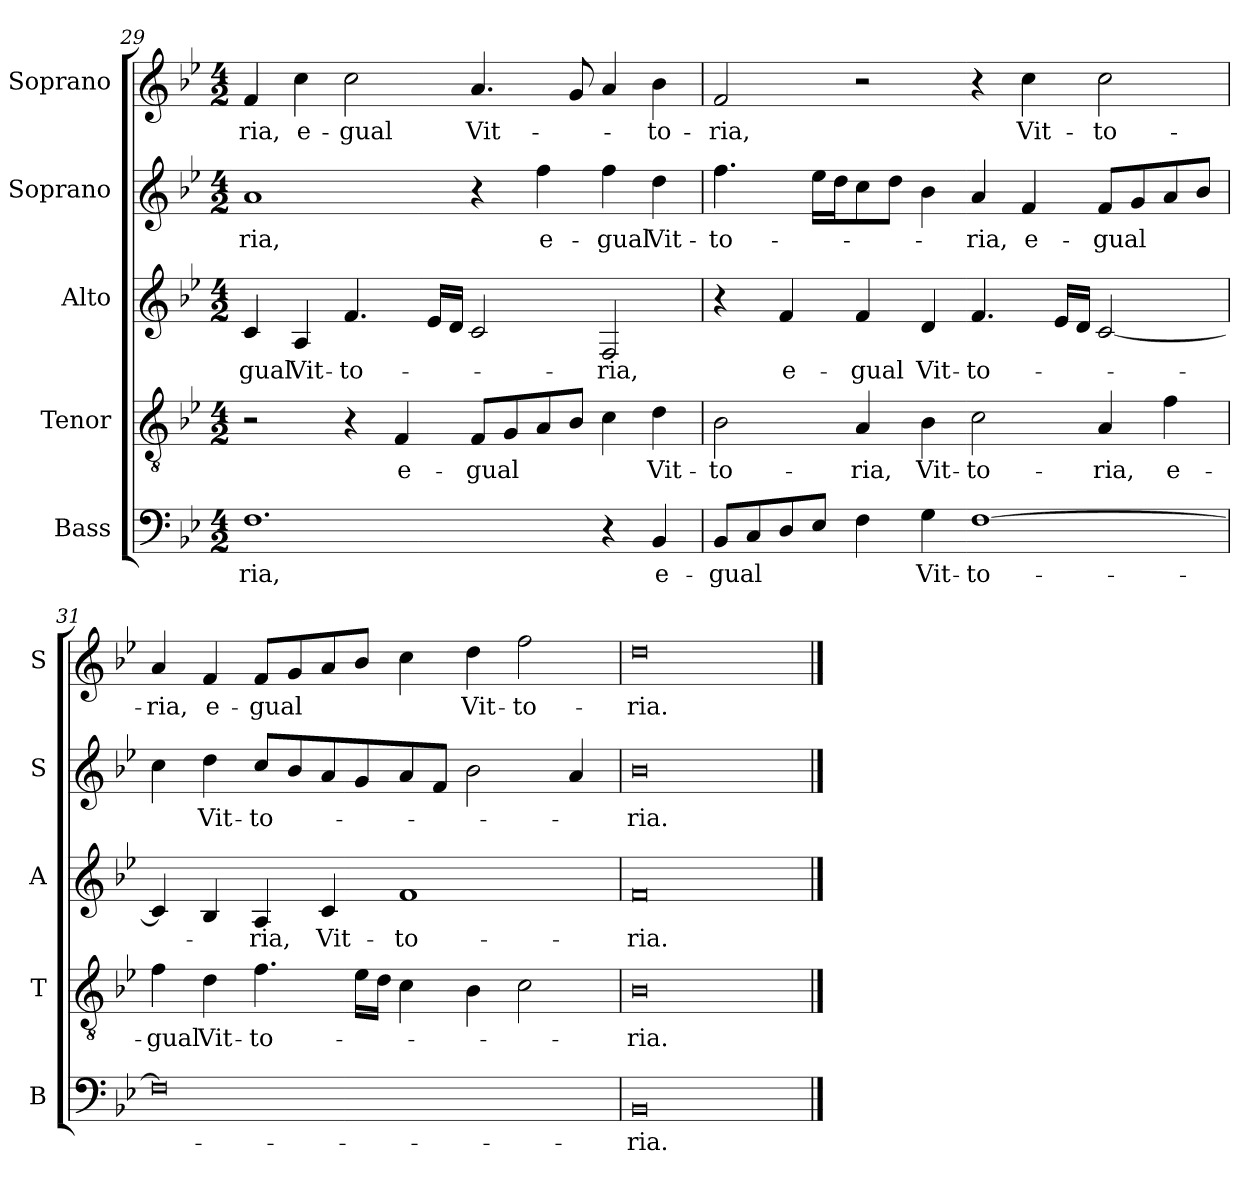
**kern	**text	**kern	**text	**kern	**text	**kern	**text	**kern	**text
*part5	*part5	*part4	*part4	*part3	*part3	*part2	*part2	*part1	*part1
*staff5	*staff5	*staff4	*staff4	*staff3	*staff3	*staff2	*staff2	*staff1	*staff1
*I"Bass	*	*I"Tenor	*	*I"Alto	*	*I"Soprano	*	*I"Soprano	*
*I'B	*	*I'T	*	*I'A	*	*I'S	*	*I'S	*
!!LO:LB:g=z
*clefF4	*	*clefGv2	*	*clefG2	*	*clefG2	*	*clefG2	*
*k[b-e-]	*	*k[b-e-]	*	*k[b-e-]	*	*k[b-e-]	*	*k[b-e-]	*
*B-:	*	*B-:	*	*B-:	*	*B-:	*	*B-:	*
*M4/2	*	*M4/2	*	*M4/2	*	*M4/2	*	*M4/2	*
=29	=29	=29	=29	=29	=29	=29	=29	=29	=29
!	!LO:LY:b	!	!	!	!LO:LY:b	!	!LO:LY:b	!	!LO:LY:b
1.F	-ria,	2r	.	4c/	-gual	1a	-ria,	4f/	-ria,
!	!	!	!	!	!LO:LY:b	!	!	!	!LO:LY:b
.	.	.	.	4A/	Vit-	.	.	4cc\	e-
!	!	!	!	!	!LO:LY:b	!	!	!	!LO:LY:b
.	.	4r	.	4.f/	-to-	.	.	2cc\	-gual
!	!	!	!LO:LY:b	!	!	!	!	!	!
.	.	4F/	e-	.	.	.	.	.	.
.	.	.	.	16e-/LL	.	.	.	.	.
.	.	.	.	16d/JJ	.	.	.	.	.
!	!	!	!LO:LY:b	!	!	!	!	!	!LO:LY:b
.	.	8F/L	-gual	2c/	.	4r	.	4.a/	Vit-
.	.	8G/	.	.	.	.	.	.	.
!	!	!	!	!	!	!	!LO:LY:b	!	!
.	.	8A/	.	.	.	4ff\	e-	.	.
.	.	8B-/J	.	.	.	.	.	8g/	.
!	!	!	!	!	!LO:LY:b	!	!LO:LY:b	!	!
4r	.	4c\	.	2F/	-ria,	4ff\	-gual	4a/	.
!	!LO:LY:b	!	!LO:LY:b	!	!	!	!LO:LY:b	!	!LO:LY:b
4BB-/	e-	4d\	Vit-	.	.	4dd\	Vit-	4b-\	-to-
=30	=30	=30	=30	=30	=30	=30	=30	=30	=30
!	!LO:LY:b	!	!LO:LY:b	!	!	!	!LO:LY:b	!	!LO:LY:b
8BB-/L	-gual	2B-\	-to-	4r	.	4.ff\	-to-	2f/	-ria,
8C/	.	.	.	.	.	.	.	.	.
!	!	!	!	!	!LO:LY:b	!	!	!	!
8D/	.	.	.	4f/	e-	.	.	.	.
8E-/J	.	.	.	.	.	16ee-\LL	.	.	.
.	.	.	.	.	.	16dd\J	.	.	.
!	!	!	!LO:LY:b	!	!LO:LY:b	!	!	!	!
4F\	.	4A/	-ria,	4f/	-gual	8cc\	.	2r	.
.	.	.	.	.	.	8dd\J	.	.	.
!	!LO:LY:b	!	!LO:LY:b	!	!LO:LY:b	!	!	!	!
4G\	Vit-	4B-\	Vit-	4d/	Vit-	4b-\	.	.	.
!	!LO:LY:b	!	!LO:LY:b	!	!LO:LY:b	!	!LO:LY:b	!	!
[1F	-to-	2c\	-to-	4.f/	-to-	4a/	-ria,	4r	.
!	!	!	!	!	!	!	!LO:LY:b	!	!LO:LY:b
.	.	.	.	.	.	4f/	e-	4cc\	Vit-
.	.	.	.	16e-/LL	.	.	.	.	.
.	.	.	.	16d/JJ	.	.	.	.	.
!	!	!	!LO:LY:b	!	!	!	!LO:LY:b	!	!LO:LY:b
.	.	4A/	-ria,	[2c/	.	8f/L	-gual	2cc\	-to-
.	.	.	.	.	.	8g/	.	.	.
!	!	!	!LO:LY:b	!	!	!	!	!	!
.	.	4f\	e-	.	.	8a/	.	.	.
.	.	.	.	.	.	8b-/J	.	.	.
=31	=31	=31	=31	=31	=31	=31	=31	=31	=31
!	!	!	!LO:LY:b	!	!	!	!	!	!LO:LY:b
0F]	.	4f\	-gual	4c/]	.	4cc\	.	4a/	-ria,
!	!	!	!LO:LY:b	!	!	!	!LO:LY:b	!	!LO:LY:b
.	.	4d\	Vit-	4B-/	.	4dd\	Vit-	4f/	e-
!	!	!	!LO:LY:b	!	!LO:LY:b	!	!LO:LY:b	!	!LO:LY:b
.	.	4.f\	-to-	4A/	-ria,	8cc/L	-to-	8f/L	-gual
.	.	.	.	.	.	8b-/	.	8g/	.
!	!	!	!	!	!LO:LY:b	!	!	!	!
.	.	.	.	4c/	Vit-	8a/	.	8a/	.
.	.	16e-\LL	.	.	.	8g/	.	8b-/J	.
.	.	16d\JJ	.	.	.	.	.	.	.
!	!	!	!	!	!LO:LY:b	!	!	!	!
.	.	4c\	.	1f	-to-	8a/	.	4cc\	.
.	.	.	.	.	.	8f/J	.	.	.
!	!	!	!	!	!	!	!	!	!LO:LY:b
.	.	4B-\	.	.	.	2b-\	.	4dd\	Vit-
!	!	!	!	!	!	!	!	!	!LO:LY:b
.	.	2c\	.	.	.	.	.	2ff\	-to-
.	.	.	.	.	.	4a/	.	.	.
!!LO:LB:g=z
=32	=32	=32	=32	=32	=32	=32	=32	=32	=32
!	!LO:LY:b	!	!LO:LY:b	!	!LO:LY:b	!	!LO:LY:b	!	!LO:LY:b
0BB-	-ria.	0B-	-ria.	0f	-ria.	0b-	-ria.	0dd	-ria.
==	==	==	==	==	==	==	==	==	==
*-	*-	*-	*-	*-	*-	*-	*-	*-	*-
